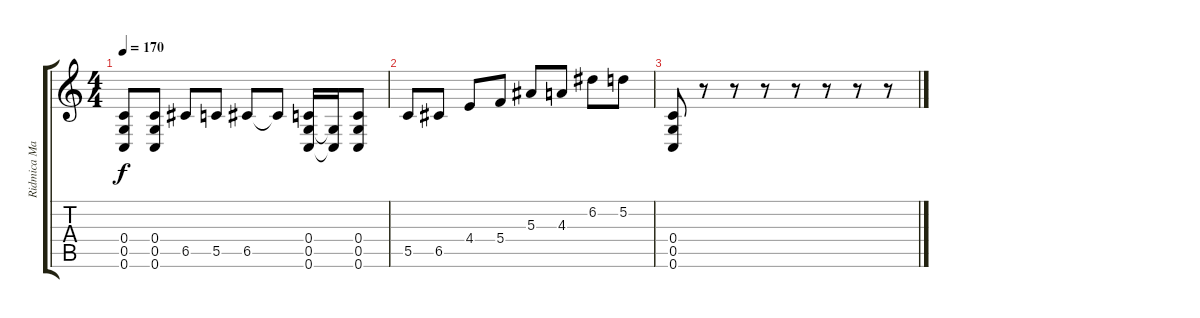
\track ("Ridmica Mateo" "Ridmica Ma") {instrument overdrivenguitar}
\staff {score tabs}
\tuning (D4 A3 F3 C3 G2 C2) {hide}
\ts (4 4)
\tempo 170
\clef g2
\ks c
(0.4 0.5 0.6).8{dy f} (0.4 0.5 0.6).8 6.5.8 5.5.8 6.5.8 6.5{t}.8 (0.4 0.5 0.6).16 (0.5{t} 0.6{t}).16 (0.4 0.5 0.6).8 |
5.5.8 6.5.8 4.4.8 5.4.8 5.3.8 4.3.8 6.2.8 5.2.8 |
(0.4 0.5 0.6).8 r.8 r.8 r.8 r.8 r.8 r.8 r.8
